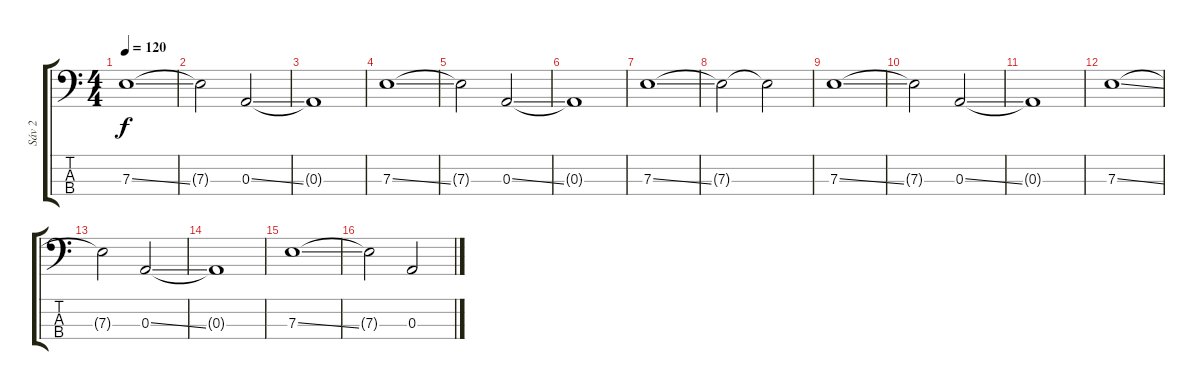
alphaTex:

\track ("Sáv 2" "Sáv 2") {instrument electricbassfinger}
\staff {score tabs}
\tuning (G2 D2 A1 E1) {hide}
\ts (4 4)
\tempo 120
\clef f4
\ks c
7.3{ss}.1{dy f} |
7.3{t}.2 0.3{ss}.2 |
0.3{t}.1 |
7.3{ss}.1 |
7.3{t}.2 0.3{ss}.2 |
0.3{t}.1 |
7.3{ss}.1 |
7.3{t}.2 7.3{t}.2 |
7.3{ss}.1{volume 16} |
7.3{t}.2 0.3{ss}.2 |
0.3{t}.1 |
7.3{ss}.1 |
7.3{t}.2 0.3{ss}.2 |
0.3{t}.1 |
7.3{ss}.1 |
7.3{t}.2 0.3{ss}.2
